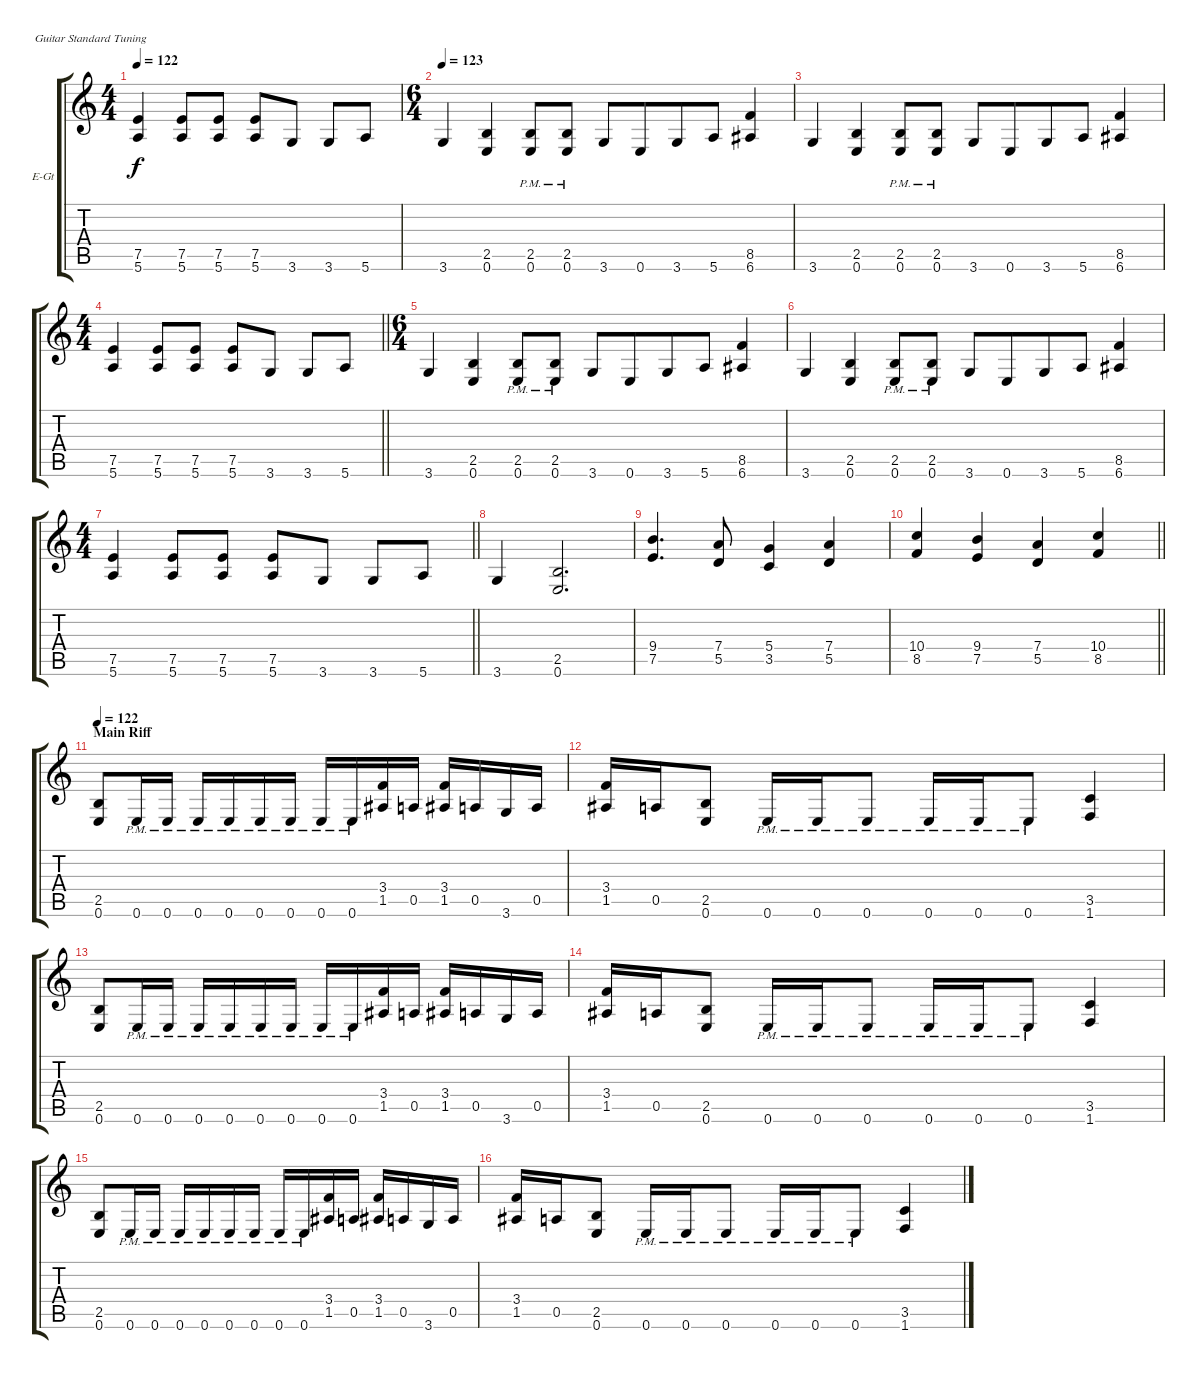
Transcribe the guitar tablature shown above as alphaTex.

\bracketExtendMode groupsimilarinstruments
\firstSystemTrackNameOrientation horizontal
\otherSystemsTrackNameOrientation horizontal
\track ("James Hetfield" "E-Gt") {instrument distortionguitar}
\staff {score tabs}
\tuning (E4 B3 G3 D3 A2 E2)
\ts (4 4)
\beaming (8 2 2 2 2)
\tempo 122
\clef g2
\ks c
(7.5 5.6).4{dy f} (7.5 5.6).8 (7.5 5.6).8 (7.5 5.6).8 3.6.8 3.6.8 5.6.8 |
\ts (6 4)
\beaming (8 6 6)
\tempo 123
3.6.4 (2.5 0.6).4 (2.5{pm} 0.6{pm}).8 (2.5{pm} 0.6{pm}).8 3.6.8 0.6.8 3.6.8 5.6.8 (8.5 6.6).4 |
3.6.4 (2.5 0.6).4 (2.5{pm} 0.6{pm}).8 (2.5{pm} 0.6{pm}).8 3.6.8 0.6.8 3.6.8 5.6.8 (8.5 6.6).4 |
\ts (4 4)
\beaming (8 2 2 2 2)
\barLineRight lightlight
(7.5 5.6).4 (7.5 5.6).8 (7.5 5.6).8 (7.5 5.6).8 3.6.8 3.6.8 5.6.8 |
\ts (6 4)
\beaming (8 6 6)
3.6.4 (2.5 0.6).4 (2.5{pm} 0.6{pm}).8 (2.5{pm} 0.6{pm}).8 3.6.8 0.6.8 3.6.8 5.6.8 (8.5 6.6).4 |
3.6.4 (2.5 0.6).4 (2.5{pm} 0.6{pm}).8 (2.5{pm} 0.6{pm}).8 3.6.8 0.6.8 3.6.8 5.6.8 (8.5 6.6).4 |
\ts (4 4)
\beaming (8 2 2 2 2)
\barLineRight lightlight
(7.5 5.6).4 (7.5 5.6).8 (7.5 5.6).8 (7.5 5.6).8 3.6.8 3.6.8 5.6.8 |
3.6.4 (2.5 0.6).2{d} |
(9.4 7.5).4{d} (7.4 5.5).8 (5.4 3.5).4 (7.4 5.5).4 |
\barLineRight lightlight
(10.4 8.5).4 (9.4 7.5).4 (7.4 5.5).4 (10.4 8.5).4 |
\section ("" "Main Riff")
\tempo 122
(2.5 0.6).8 0.6{pm}.16 0.6{pm}.16 0.6{pm}.16 0.6{pm}.16 0.6{pm}.16 0.6{pm}.16 0.6{pm}.16 0.6{pm}.16 (3.4 1.5).16 0.5.16 (3.4 1.5).16 0.5.16 3.6.16 0.5.16 |
(3.4 1.5).16 0.5.16 (2.5 0.6).8 0.6{pm}.16 0.6{pm}.16 0.6{pm}.8 0.6{pm}.16 0.6{pm}.16 0.6{pm}.8 (3.5 1.6).4 |
(2.5 0.6).8 0.6{pm}.16 0.6{pm}.16 0.6{pm}.16 0.6{pm}.16 0.6{pm}.16 0.6{pm}.16 0.6{pm}.16 0.6{pm}.16 (3.4 1.5).16 0.5.16 (3.4 1.5).16 0.5.16 3.6.16 0.5.16 |
(3.4 1.5).16 0.5.16 (2.5 0.6).8 0.6{pm}.16 0.6{pm}.16 0.6{pm}.8 0.6{pm}.16 0.6{pm}.16 0.6{pm}.8 (3.5 1.6).4 |
(2.5 0.6).8 0.6{pm}.16 0.6{pm}.16 0.6{pm}.16 0.6{pm}.16 0.6{pm}.16 0.6{pm}.16 0.6{pm}.16 0.6{pm}.16 (3.4 1.5).16 0.5.16 (3.4 1.5).16 0.5.16 3.6.16 0.5.16 |
(3.4 1.5).16 0.5.16 (2.5 0.6).8 0.6{pm}.16 0.6{pm}.16 0.6{pm}.8 0.6{pm}.16 0.6{pm}.16 0.6{pm}.8 (3.5 1.6).4
